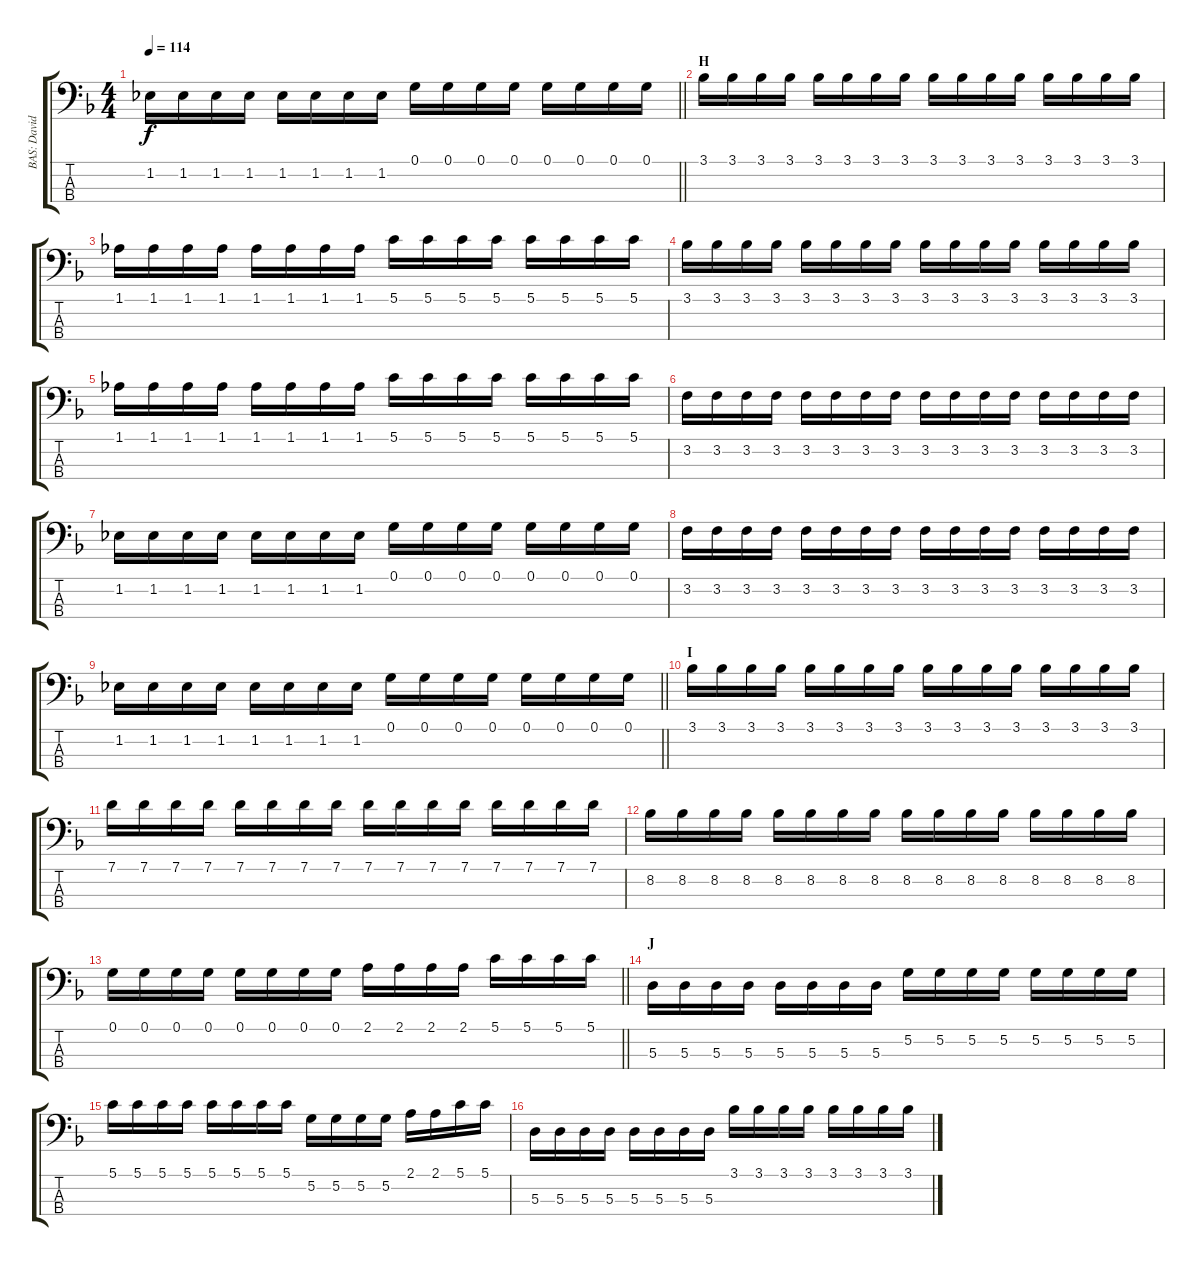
\track ("BAS: David Williams" "BAS: David") {instrument synthbass1}
\staff {score tabs}
\tuning (G2 D2 A1 E1) {hide}
\ts (4 4)
\tempo 114
\clef f4
\barLineRight lightlight
\ks f
1.2.16{dy f} 1.2.16 1.2.16 1.2.16 1.2.16 1.2.16 1.2.16 1.2.16 0.1.16 0.1.16 0.1.16 0.1.16 0.1.16 0.1.16 0.1.16 0.1.16 |
\section ("" "H")
3.1.16 3.1.16 3.1.16 3.1.16 3.1.16 3.1.16 3.1.16 3.1.16 3.1.16 3.1.16 3.1.16 3.1.16 3.1.16 3.1.16 3.1.16 3.1.16 |
1.1.16 1.1.16 1.1.16 1.1.16 1.1.16 1.1.16 1.1.16 1.1.16 5.1.16 5.1.16 5.1.16 5.1.16 5.1.16 5.1.16 5.1.16 5.1.16 |
3.1.16 3.1.16 3.1.16 3.1.16 3.1.16 3.1.16 3.1.16 3.1.16 3.1.16 3.1.16 3.1.16 3.1.16 3.1.16 3.1.16 3.1.16 3.1.16 |
1.1.16 1.1.16 1.1.16 1.1.16 1.1.16 1.1.16 1.1.16 1.1.16 5.1.16 5.1.16 5.1.16 5.1.16 5.1.16 5.1.16 5.1.16 5.1.16 |
3.2.16 3.2.16 3.2.16 3.2.16 3.2.16 3.2.16 3.2.16 3.2.16 3.2.16 3.2.16 3.2.16 3.2.16 3.2.16 3.2.16 3.2.16 3.2.16 |
1.2.16 1.2.16 1.2.16 1.2.16 1.2.16 1.2.16 1.2.16 1.2.16 0.1.16 0.1.16 0.1.16 0.1.16 0.1.16 0.1.16 0.1.16 0.1.16 |
3.2.16 3.2.16 3.2.16 3.2.16 3.2.16 3.2.16 3.2.16 3.2.16 3.2.16 3.2.16 3.2.16 3.2.16 3.2.16 3.2.16 3.2.16 3.2.16 |
\barLineRight lightlight
1.2.16 1.2.16 1.2.16 1.2.16 1.2.16 1.2.16 1.2.16 1.2.16 0.1.16 0.1.16 0.1.16 0.1.16 0.1.16 0.1.16 0.1.16 0.1.16 |
\section ("" "I")
3.1.16 3.1.16 3.1.16 3.1.16 3.1.16 3.1.16 3.1.16 3.1.16 3.1.16 3.1.16 3.1.16 3.1.16 3.1.16 3.1.16 3.1.16 3.1.16 |
7.1.16 7.1.16 7.1.16 7.1.16 7.1.16 7.1.16 7.1.16 7.1.16 7.1.16 7.1.16 7.1.16 7.1.16 7.1.16 7.1.16 7.1.16 7.1.16 |
8.2.16 8.2.16 8.2.16 8.2.16 8.2.16 8.2.16 8.2.16 8.2.16 8.2.16 8.2.16 8.2.16 8.2.16 8.2.16 8.2.16 8.2.16 8.2.16 |
\barLineRight lightlight
0.1.16 0.1.16 0.1.16 0.1.16 0.1.16 0.1.16 0.1.16 0.1.16 2.1.16 2.1.16 2.1.16 2.1.16 5.1.16 5.1.16 5.1.16 5.1.16 |
\section ("" "J")
5.3.16 5.3.16 5.3.16 5.3.16 5.3.16 5.3.16 5.3.16 5.3.16 5.2.16 5.2.16 5.2.16 5.2.16 5.2.16 5.2.16 5.2.16 5.2.16 |
5.1.16 5.1.16 5.1.16 5.1.16 5.1.16 5.1.16 5.1.16 5.1.16 5.2.16 5.2.16 5.2.16 5.2.16 2.1.16 2.1.16 5.1.16 5.1.16 |
5.3.16 5.3.16 5.3.16 5.3.16 5.3.16 5.3.16 5.3.16 5.3.16 3.1.16 3.1.16 3.1.16 3.1.16 3.1.16 3.1.16 3.1.16 3.1.16
